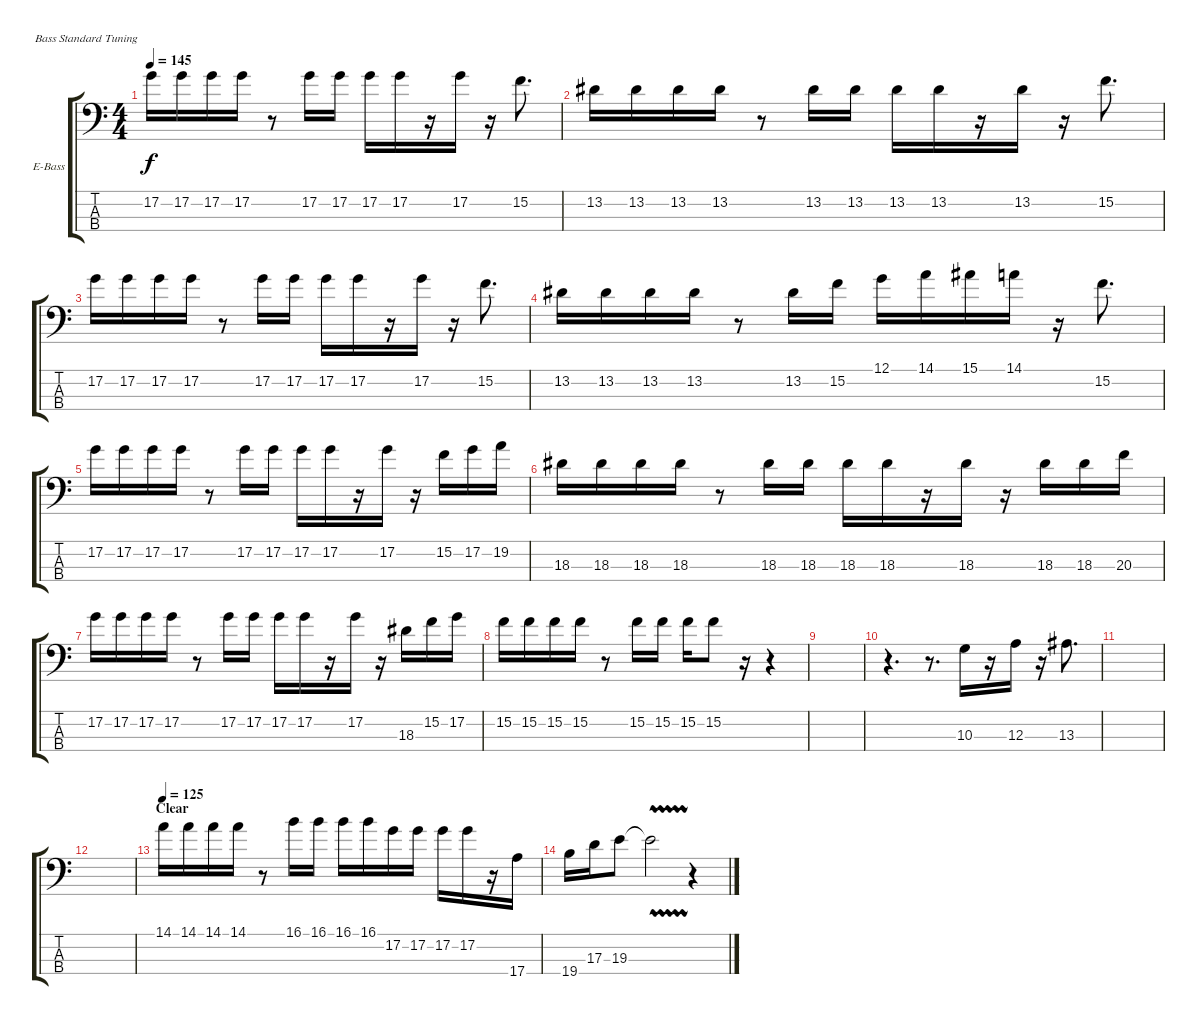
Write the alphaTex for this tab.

\defaultSystemsLayout 4
\bracketExtendMode groupsimilarinstruments
\firstSystemTrackNameOrientation horizontal
\otherSystemsTrackNameOrientation horizontal
\track ("Electric Bass" "E-Bass") {instrument electricbassfinger}
\staff {score tabs}
\tuning (G2 D2 A1 E1)
\ts (4 4)
\tempo 145
\clef f4
\ks c
17.2.16{dy f} 17.2.16 17.2.16 17.2.16 r.8 17.2.16 17.2.16 17.2.16 17.2.16 r.16 17.2.16 r.16 15.2.8{d} |
13.2.16 13.2.16 13.2.16 13.2.16 r.8 13.2.16 13.2.16 13.2.16 13.2.16 r.16 13.2.16 r.16 15.2.8{d} |
17.2.16 17.2.16 17.2.16 17.2.16 r.8 17.2.16 17.2.16 17.2.16 17.2.16 r.16 17.2.16 r.16 15.2.8{d} |
13.2.16 13.2.16 13.2.16 13.2.16 r.8 13.2.16 15.2.16 12.1.16 14.1.16 15.1.16 14.1.16 r.16 15.2.8{d} |
17.2.16 17.2.16 17.2.16 17.2.16 r.8 17.2.16 17.2.16 17.2.16 17.2.16 r.16 17.2.16 r.16 15.2.16 17.2.16 19.2.16 |
18.3.16 18.3.16 18.3.16 18.3.16 r.8 18.3.16 18.3.16 18.3.16 18.3.16 r.16 18.3.16 r.16 18.3.16 18.3.16 20.3.16 |
17.2.16 17.2.16 17.2.16 17.2.16 r.8 17.2.16 17.2.16 17.2.16 17.2.16 r.16 17.2.16 r.16 18.3.16 15.2.16 17.2.16 |
15.2.16 15.2.16 15.2.16 15.2.16 r.8 15.2.16 15.2.16 15.2.16 15.2.8 r.16 r.4 |
|
r.4{d} r.8{d} 10.3.16 r.16 12.3.16 r.16 13.3.8{d} |
|
|
\section ("" "Clear")
\tempo 125
14.1.16 14.1.16 14.1.16 14.1.16 r.8 16.1.16 16.1.16 16.1.16 16.1.16 17.2.16 17.2.16 17.2.16 17.2.16 r.16 17.4.16 |
19.4.16 17.3.16 19.3.8 19.3{vw t}.2 r.4
